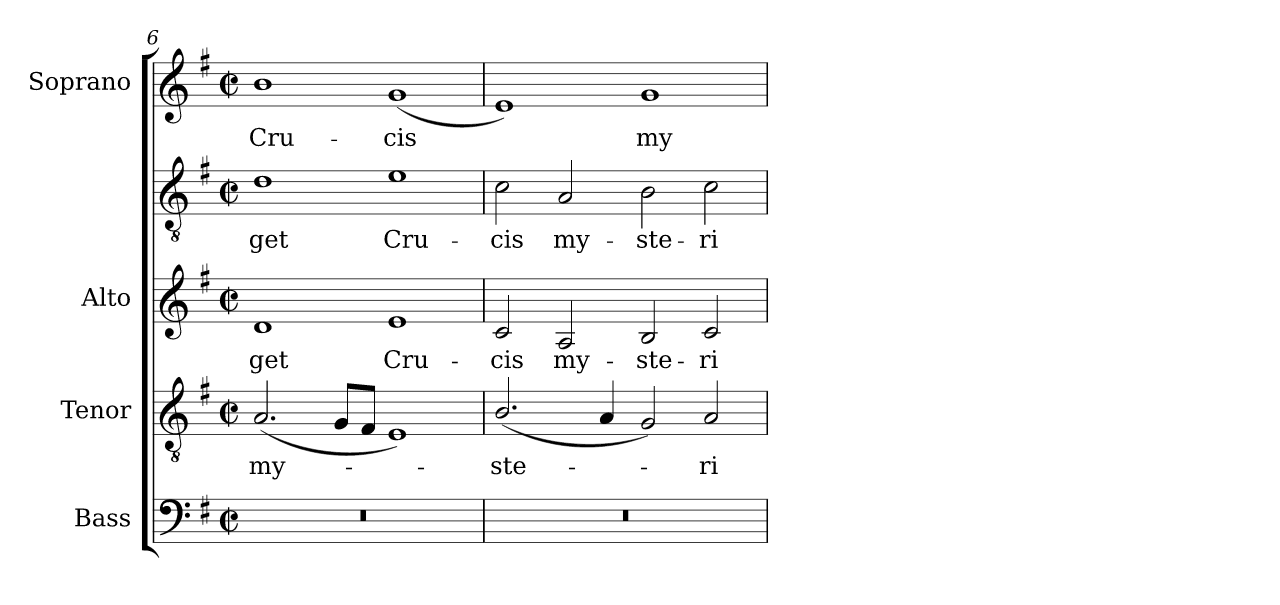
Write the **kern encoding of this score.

**kern	**kern	**text	**kern	**text	**kern	**text	**kern	**text
*part4	*part3	*part3	*part2	*part2	*part2	*part2	*part1	*part1
*staff5	*staff4	*staff4	*staff3	*staff3	*staff2	*staff2	*staff1	*staff1
*I"Bass	*I"Tenor	*	*I"Alto	*	*	*	*I"Soprano	*
*I'B	*I'T	*	*I'A	*	*	*	*I'S	*
!!LO:LB:g=z
*clefF4	*clefGv2	*	*	*	*clefGv2	*	*clefG2	*
*k[f#]	*k[f#]	*	*k[f#]	*	*k[f#]	*	*k[f#]	*
*G:	*G:	*	*G:	*	*G:	*	*G:	*
*M4/2	*M4/2	*	*M4/2	*	*M4/2	*	*M4/2	*
*met(c|)	*met(c|)	*	*met(c|)	*	*met(c|)	*	*met(c|)	*
=6	=6	=6	=6	=6	=6	=6	=6	=6
!	!	!LO:LY:b	!	!LO:LY:b	!	!LO:LY:b	!	!LO:LY:b
0r	(<2.A	my-	1d	-get	1d	-get	1b	Cru-
.	8GL	.	.	.	.	.	.	.
.	8F#J	.	.	.	.	.	.	.
!	!	!	!	!LO:LY:b	!	!LO:LY:b	!	!LO:LY:b
.	1E)	.	1e	Cru-	1e	Cru-	(<1g	-cis
=7	=7	=7	=7	=7	=7	=7	=7	=7
!	!	!LO:LY:b	!	!LO:LY:b	!	!LO:LY:b	!	!
0r	(<2.B/	ste-	2c	-cis	2c	-cis	1e)	.
!	!	!	!	!LO:LY:b	!	!LO:LY:b	!	!
.	.	.	2A	my-	2A	my-	.	.
.	4A	.	.	.	.	.	.	.
!	!	!	!	!LO:LY:b	!	!LO:LY:b	!	!LO:LY:b
.	2G)	.	2B	-ste-	2B	-ste-	1g	my-
!	!	!LO:LY:b	!	!LO:LY:b	!	!LO:LY:b	!	!
.	2A	ri-	2c	-ri-	2c	-ri-	.	.
=	=	=	=	=	=	=	=	=
*-	*-	*-	*-	*-	*-	*-	*-	*-
